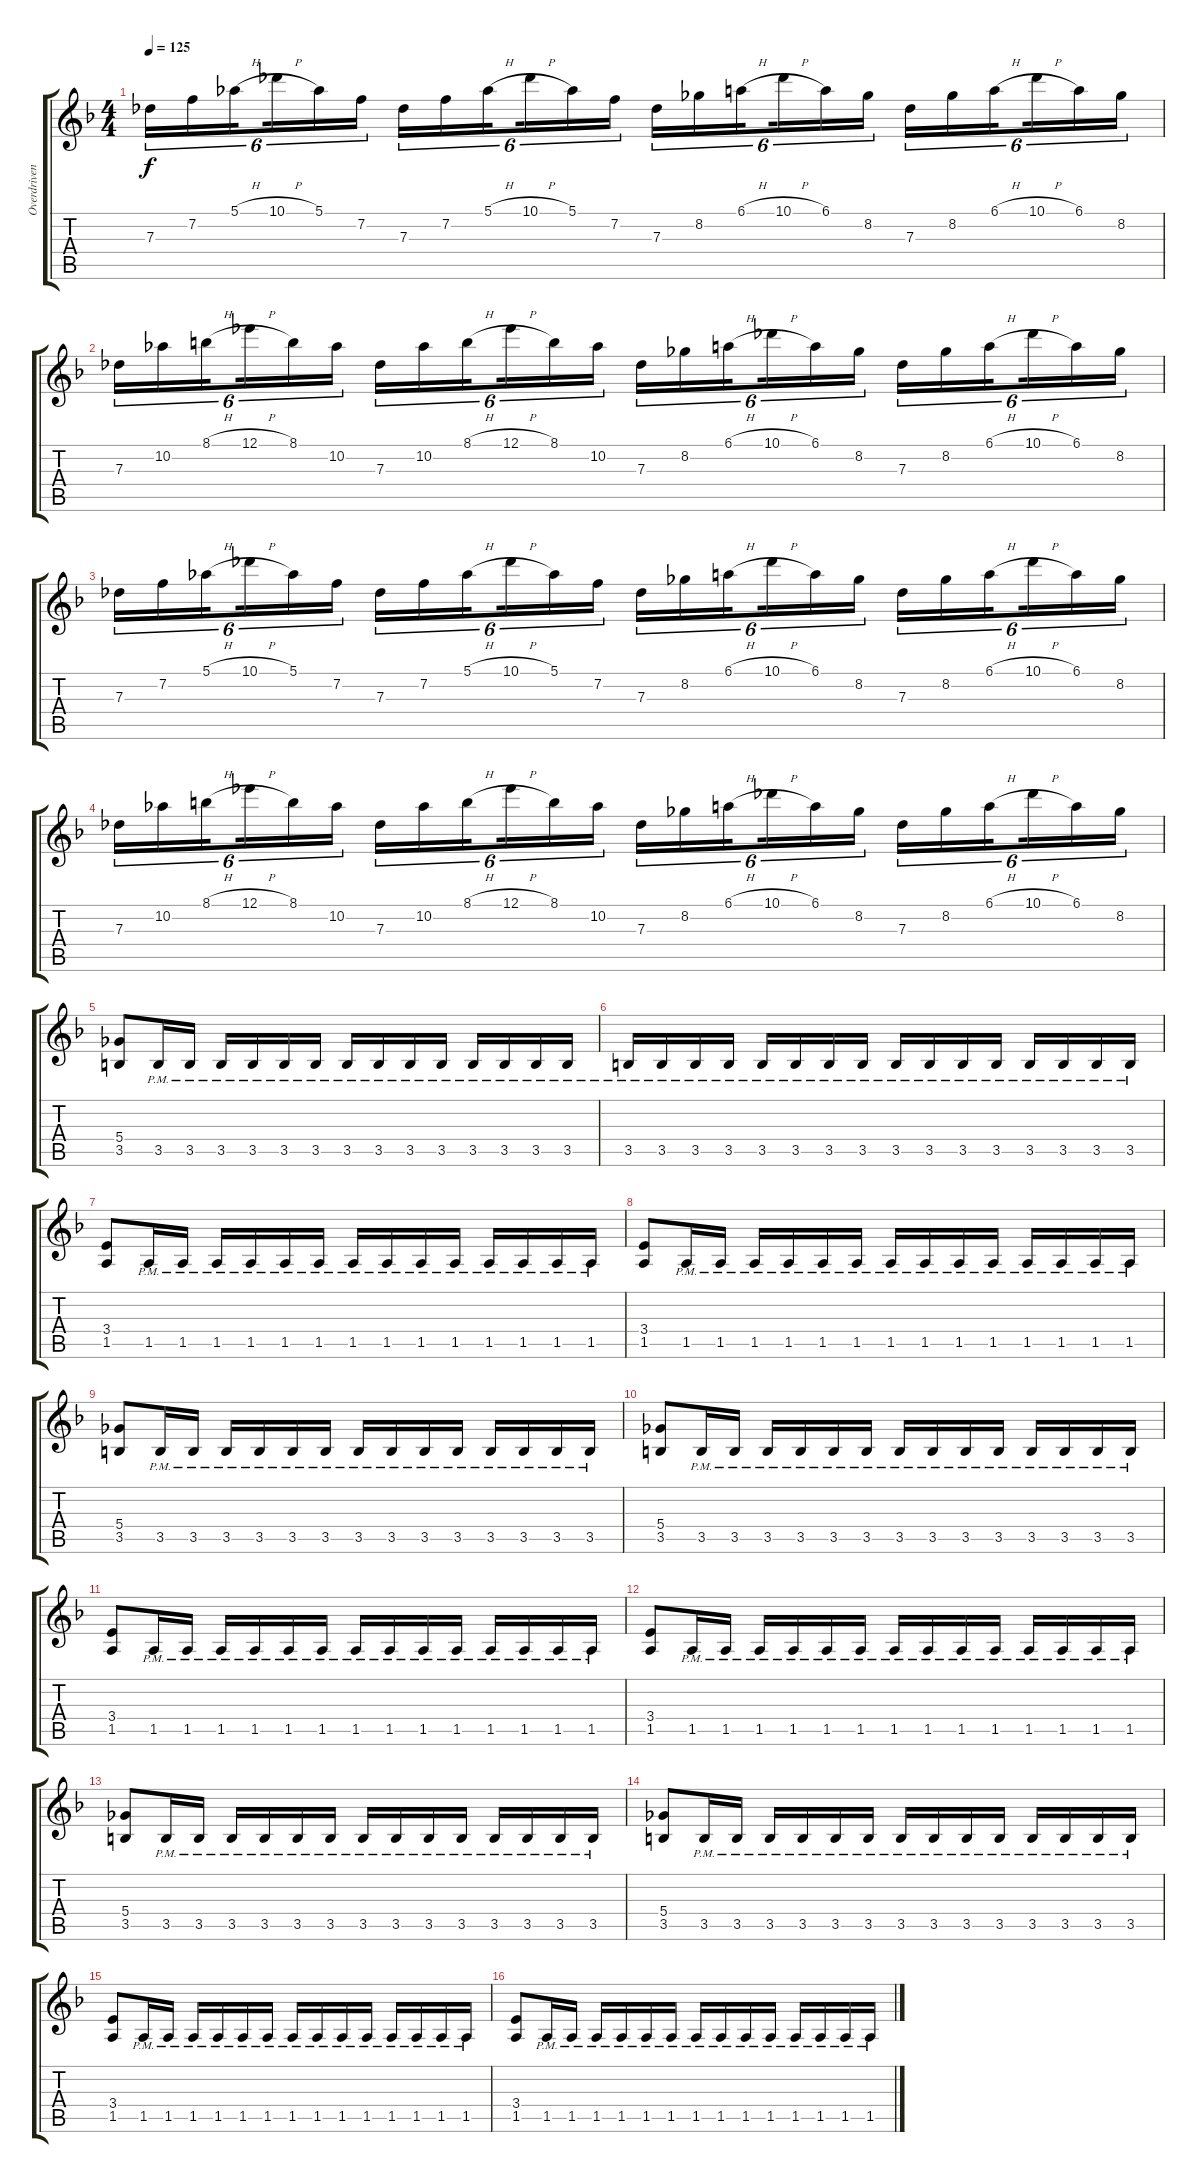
\track ("Overdriven" "Overdriven") {instrument overdrivenguitar}
\staff {score tabs}
\tuning (Eb4 Bb3 Gb3 Db3 Ab2 Db2) {hide}
\ts (4 4)
\tempo 125
\clef g2
\ks f
7.3.16{tu (6 4) dy f} 7.2.16{tu (6 4)} 5.1{h}.16{tu (6 4) beam splitsecondary} 10.1{h}.16{tu (6 4)} 5.1.16{tu (6 4)} 7.2.16{tu (6 4)} 7.3.16{tu (6 4)} 7.2.16{tu (6 4)} 5.1{h}.16{tu (6 4) beam splitsecondary} 10.1{h}.16{tu (6 4)} 5.1.16{tu (6 4)} 7.2.16{tu (6 4)} 7.3.16{tu (6 4)} 8.2.16{tu (6 4)} 6.1{h}.16{tu (6 4) beam splitsecondary} 10.1{h}.16{tu (6 4)} 6.1.16{tu (6 4)} 8.2.16{tu (6 4)} 7.3.16{tu (6 4)} 8.2.16{tu (6 4)} 6.1{h}.16{tu (6 4) beam splitsecondary} 10.1{h}.16{tu (6 4)} 6.1.16{tu (6 4)} 8.2.16{tu (6 4)} |
7.3.16{tu (6 4)} 10.2.16{tu (6 4)} 8.1{h}.16{tu (6 4) beam splitsecondary} 12.1{h}.16{tu (6 4)} 8.1.16{tu (6 4)} 10.2.16{tu (6 4)} 7.3.16{tu (6 4)} 10.2.16{tu (6 4)} 8.1{h}.16{tu (6 4) beam splitsecondary} 12.1{h}.16{tu (6 4)} 8.1.16{tu (6 4)} 10.2.16{tu (6 4)} 7.3.16{tu (6 4)} 8.2.16{tu (6 4)} 6.1{h}.16{tu (6 4) beam splitsecondary} 10.1{h}.16{tu (6 4)} 6.1.16{tu (6 4)} 8.2.16{tu (6 4)} 7.3.16{tu (6 4)} 8.2.16{tu (6 4)} 6.1{h}.16{tu (6 4) beam splitsecondary} 10.1{h}.16{tu (6 4)} 6.1.16{tu (6 4)} 8.2.16{tu (6 4)} |
7.3.16{tu (6 4)} 7.2.16{tu (6 4)} 5.1{h}.16{tu (6 4) beam splitsecondary} 10.1{h}.16{tu (6 4)} 5.1.16{tu (6 4)} 7.2.16{tu (6 4)} 7.3.16{tu (6 4)} 7.2.16{tu (6 4)} 5.1{h}.16{tu (6 4) beam splitsecondary} 10.1{h}.16{tu (6 4)} 5.1.16{tu (6 4)} 7.2.16{tu (6 4)} 7.3.16{tu (6 4)} 8.2.16{tu (6 4)} 6.1{h}.16{tu (6 4) beam splitsecondary} 10.1{h}.16{tu (6 4)} 6.1.16{tu (6 4)} 8.2.16{tu (6 4)} 7.3.16{tu (6 4)} 8.2.16{tu (6 4)} 6.1{h}.16{tu (6 4) beam splitsecondary} 10.1{h}.16{tu (6 4)} 6.1.16{tu (6 4)} 8.2.16{tu (6 4)} |
7.3.16{tu (6 4)} 10.2.16{tu (6 4)} 8.1{h}.16{tu (6 4) beam splitsecondary} 12.1{h}.16{tu (6 4)} 8.1.16{tu (6 4)} 10.2.16{tu (6 4)} 7.3.16{tu (6 4)} 10.2.16{tu (6 4)} 8.1{h}.16{tu (6 4) beam splitsecondary} 12.1{h}.16{tu (6 4)} 8.1.16{tu (6 4)} 10.2.16{tu (6 4)} 7.3.16{tu (6 4)} 8.2.16{tu (6 4)} 6.1{h}.16{tu (6 4) beam splitsecondary} 10.1{h}.16{tu (6 4)} 6.1.16{tu (6 4)} 8.2.16{tu (6 4)} 7.3.16{tu (6 4)} 8.2.16{tu (6 4)} 6.1{h}.16{tu (6 4) beam splitsecondary} 10.1{h}.16{tu (6 4)} 6.1.16{tu (6 4)} 8.2.16{tu (6 4)} |
(5.4 3.5).8 3.5{pm}.16 3.5{pm}.16 3.5{pm}.16 3.5{pm}.16 3.5{pm}.16 3.5{pm}.16 3.5{pm}.16 3.5{pm}.16 3.5{pm}.16 3.5{pm}.16 3.5{pm}.16 3.5{pm}.16 3.5{pm}.16 3.5{pm}.16 |
3.5{pm}.16 3.5{pm}.16 3.5{pm}.16 3.5{pm}.16 3.5{pm}.16 3.5{pm}.16 3.5{pm}.16 3.5{pm}.16 3.5{pm}.16 3.5{pm}.16 3.5{pm}.16 3.5{pm}.16 3.5{pm}.16 3.5{pm}.16 3.5{pm}.16 3.5{pm}.16 |
(3.4 1.5).8 1.5{pm}.16 1.5{pm}.16 1.5{pm}.16 1.5{pm}.16 1.5{pm}.16 1.5{pm}.16 1.5{pm}.16 1.5{pm}.16 1.5{pm}.16 1.5{pm}.16 1.5{pm}.16 1.5{pm}.16 1.5{pm}.16 1.5{pm}.16 |
(3.4 1.5).8 1.5{pm}.16 1.5{pm}.16 1.5{pm}.16 1.5{pm}.16 1.5{pm}.16 1.5{pm}.16 1.5{pm}.16 1.5{pm}.16 1.5{pm}.16 1.5{pm}.16 1.5{pm}.16 1.5{pm}.16 1.5{pm}.16 1.5{pm}.16 |
(5.4 3.5).8 3.5{pm}.16 3.5{pm}.16 3.5{pm}.16 3.5{pm}.16 3.5{pm}.16 3.5{pm}.16 3.5{pm}.16 3.5{pm}.16 3.5{pm}.16 3.5{pm}.16 3.5{pm}.16 3.5{pm}.16 3.5{pm}.16 3.5{pm}.16 |
(5.4 3.5).8 3.5{pm}.16 3.5{pm}.16 3.5{pm}.16 3.5{pm}.16 3.5{pm}.16 3.5{pm}.16 3.5{pm}.16 3.5{pm}.16 3.5{pm}.16 3.5{pm}.16 3.5{pm}.16 3.5{pm}.16 3.5{pm}.16 3.5{pm}.16 |
(3.4 1.5).8 1.5{pm}.16 1.5{pm}.16 1.5{pm}.16 1.5{pm}.16 1.5{pm}.16 1.5{pm}.16 1.5{pm}.16 1.5{pm}.16 1.5{pm}.16 1.5{pm}.16 1.5{pm}.16 1.5{pm}.16 1.5{pm}.16 1.5{pm}.16 |
(3.4 1.5).8 1.5{pm}.16 1.5{pm}.16 1.5{pm}.16 1.5{pm}.16 1.5{pm}.16 1.5{pm}.16 1.5{pm}.16 1.5{pm}.16 1.5{pm}.16 1.5{pm}.16 1.5{pm}.16 1.5{pm}.16 1.5{pm}.16 1.5{pm}.16 |
(5.4 3.5).8 3.5{pm}.16 3.5{pm}.16 3.5{pm}.16 3.5{pm}.16 3.5{pm}.16 3.5{pm}.16 3.5{pm}.16 3.5{pm}.16 3.5{pm}.16 3.5{pm}.16 3.5{pm}.16 3.5{pm}.16 3.5{pm}.16 3.5{pm}.16 |
(5.4 3.5).8 3.5{pm}.16 3.5{pm}.16 3.5{pm}.16 3.5{pm}.16 3.5{pm}.16 3.5{pm}.16 3.5{pm}.16 3.5{pm}.16 3.5{pm}.16 3.5{pm}.16 3.5{pm}.16 3.5{pm}.16 3.5{pm}.16 3.5{pm}.16 |
(3.4 1.5).8 1.5{pm}.16 1.5{pm}.16 1.5{pm}.16 1.5{pm}.16 1.5{pm}.16 1.5{pm}.16 1.5{pm}.16 1.5{pm}.16 1.5{pm}.16 1.5{pm}.16 1.5{pm}.16 1.5{pm}.16 1.5{pm}.16 1.5{pm}.16 |
(3.4 1.5).8 1.5{pm}.16 1.5{pm}.16 1.5{pm}.16 1.5{pm}.16 1.5{pm}.16 1.5{pm}.16 1.5{pm}.16 1.5{pm}.16 1.5{pm}.16 1.5{pm}.16 1.5{pm}.16 1.5{pm}.16 1.5{pm}.16 1.5{pm}.16
